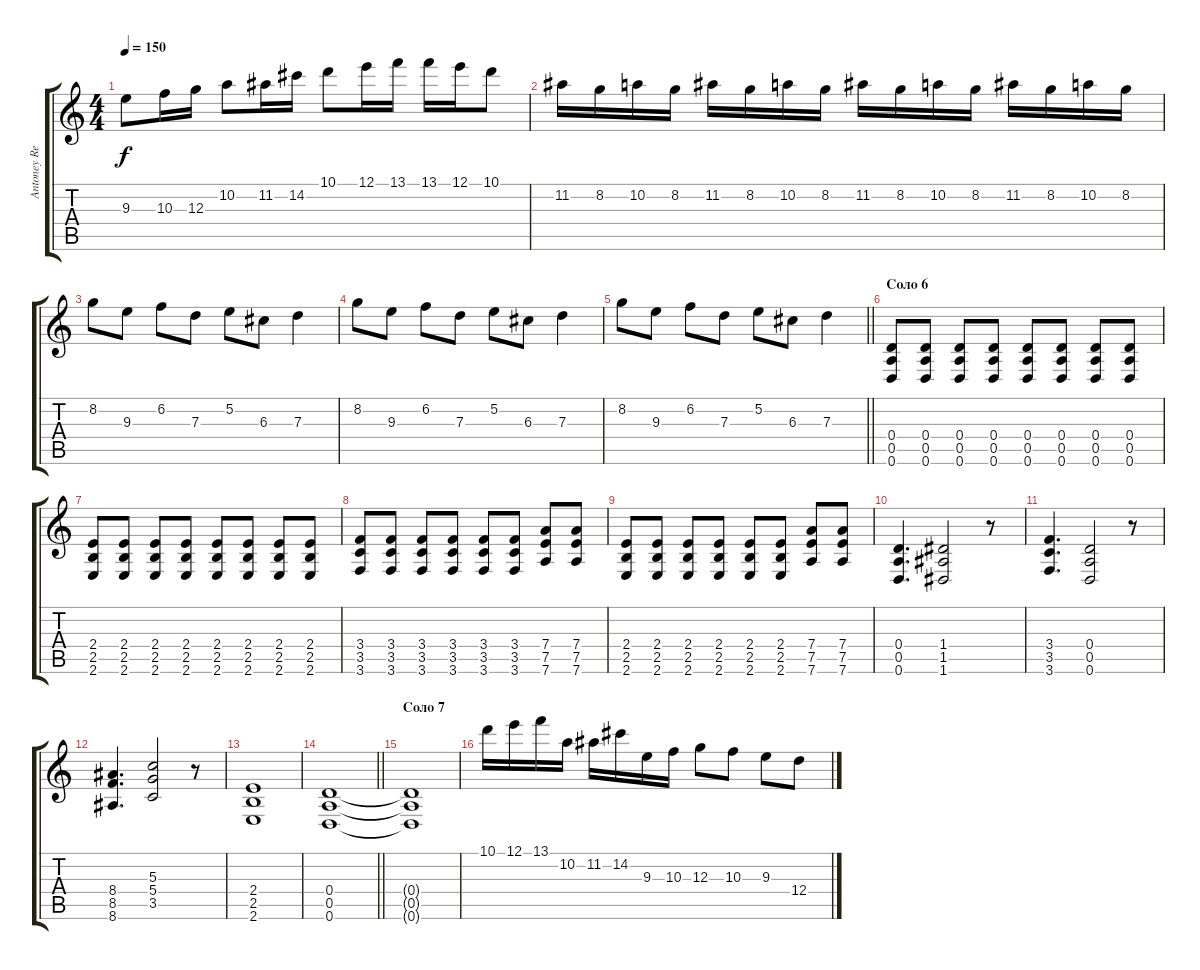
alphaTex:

\track ("Antoney Revenson" "Antoney Re") {instrument distortionguitar}
\staff {score tabs}
\tuning (E4 B3 G3 D3 A2 D2) {hide}
\ts (4 4)
\tempo 150
\clef g2
\ks c
9.3.8{dy f} 10.3.16 12.3.16 10.2.8 11.2.16 14.2.16 10.1.8 12.1.16 13.1.16 13.1.16 12.1.16 10.1.8 |
11.2.16 8.2.16 10.2.16 8.2.16 11.2.16 8.2.16 10.2.16 8.2.16 11.2.16 8.2.16 10.2.16 8.2.16 11.2.16 8.2.16 10.2.16 8.2.16 |
8.2.8 9.3.8 6.2.8 7.3.8 5.2.8 6.3.8 7.3.4 |
8.2.8 9.3.8 6.2.8 7.3.8 5.2.8 6.3.8 7.3.4 |
\barLineRight lightlight
8.2.8 9.3.8 6.2.8 7.3.8 5.2.8 6.3.8 7.3.4 |
\section ("" "Соло 6")
(0.4 0.5 0.6).8 (0.4 0.5 0.6).8 (0.4 0.5 0.6).8 (0.4 0.5 0.6).8 (0.4 0.5 0.6).8 (0.4 0.5 0.6).8 (0.4 0.5 0.6).8 (0.4 0.5 0.6).8 |
(2.4 2.5 2.6).8 (2.4 2.5 2.6).8 (2.4 2.5 2.6).8 (2.4 2.5 2.6).8 (2.4 2.5 2.6).8 (2.4 2.5 2.6).8 (2.4 2.5 2.6).8 (2.4 2.5 2.6).8 |
(3.4 3.5 3.6).8 (3.4 3.5 3.6).8 (3.4 3.5 3.6).8 (3.4 3.5 3.6).8 (3.4 3.5 3.6).8 (3.4 3.5 3.6).8 (7.4 7.5 7.6).8 (7.4 7.5 7.6).8 |
(2.4 2.5 2.6).8 (2.4 2.5 2.6).8 (2.4 2.5 2.6).8 (2.4 2.5 2.6).8 (2.4 2.5 2.6).8 (2.4 2.5 2.6).8 (7.4 7.5 7.6).8 (7.4 7.5 7.6).8 |
(0.4 0.5 0.6).4{d} (1.4 1.5 1.6).2 r.8 |
(3.4 3.5 3.6).4{d} (0.4 0.5 0.6).2 r.8 |
(8.4 8.5 8.6).4{d} (5.3 5.4 3.5).2 r.8 |
(2.4 2.5 2.6).1 |
\barLineRight lightlight
(0.4 0.5 0.6).1 |
\section ("" "Соло 7")
(0.4{t} 0.5{t} 0.6{t}).1 |
10.1.16 12.1.16 13.1.16 10.2.16 11.2.16 14.2.16 9.3.16 10.3.16 12.3.8 10.3.8 9.3.8 12.4.8
